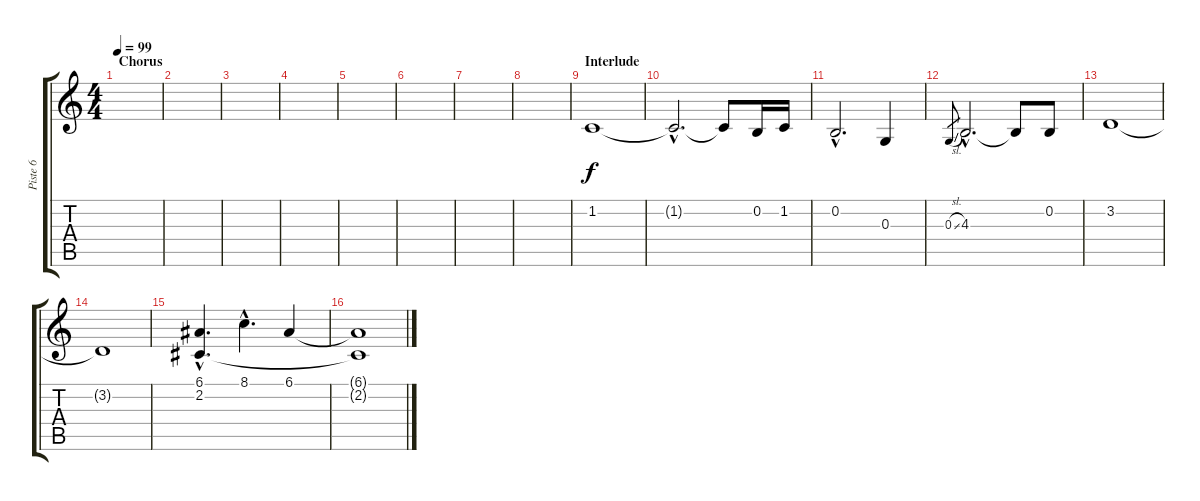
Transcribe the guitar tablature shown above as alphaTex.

\track ("Piste 6" "Piste 6") {instrument oboe}
\staff {score tabs}
\tuning (E4 B3 G3 D3 A2 E2) {hide}
\ts (4 4)
\section ("" "Chorus")
\tempo 99
\clef g2
\ks c
|
|
|
|
|
|
|
|
\section ("" "Interlude")
1.2.1 |
1.2{hac t}.2{d} 1.2{t}.8 0.2.16 1.2.16 |
0.2{hac}.2{d} 0.3.4 |
0.3{sl}.8{gr} 4.3{hac}.2{d} 4.3{t}.8 0.2.8 |
3.2.1 |
3.2{t}.1 |
(6.1{hac} 2.2{hac}).4{d} 8.1{hac}.4{d} 6.1.4 |
(6.1{t} 2.2{t}).1
